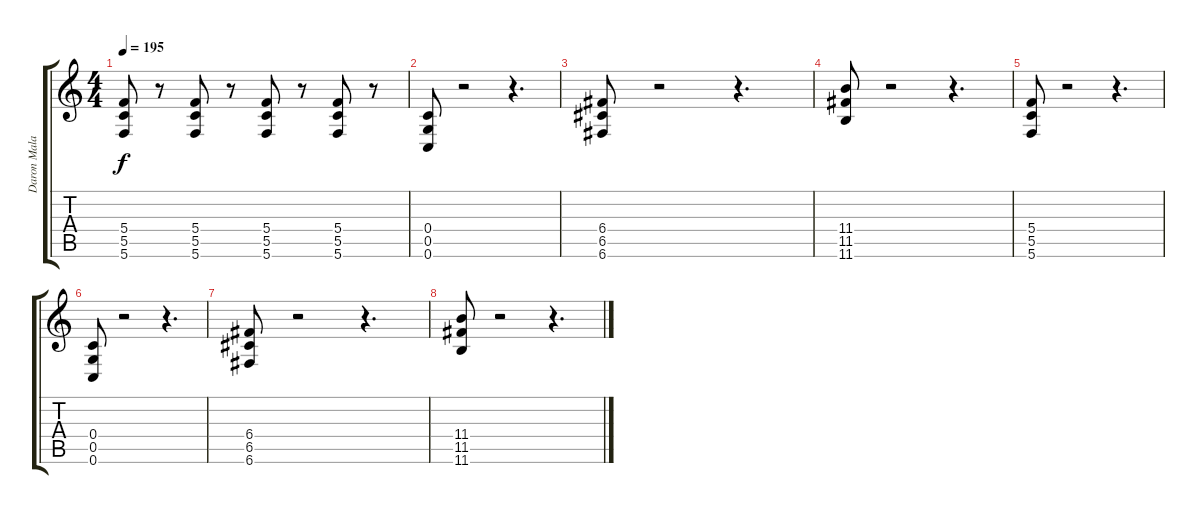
\track ("Daron Malakian" "Daron Mala") {instrument distortionguitar}
\staff {score tabs}
\tuning (D4 A3 F3 C3 G2 C2) {hide}
\ts (4 4)
\tempo 195
\clef g2
\ks c
(5.4 5.5 5.6).8{dy f} r.8 (5.4 5.5 5.6).8 r.8 (5.4 5.5 5.6).8 r.8 (5.4 5.5 5.6).8 r.8 |
(0.4 0.5 0.6).8 r.2 r.4{d} |
(6.4 6.5 6.6).8 r.2 r.4{d} |
(11.4 11.5 11.6).8 r.2 r.4{d} |
(5.4 5.5 5.6).8 r.2 r.4{d} |
(0.4 0.5 0.6).8 r.2 r.4{d} |
(6.4 6.5 6.6).8 r.2 r.4{d} |
(11.4 11.5 11.6).8 r.2 r.4{d}
